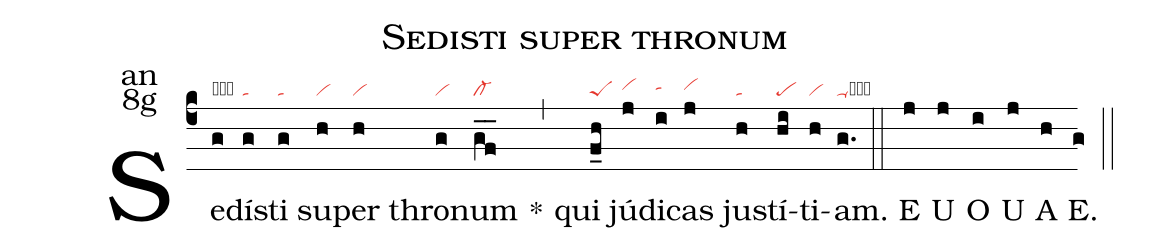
name:Sedisti super thronum;
office-part:an;
mode:8g;
nabc-lines:1;
%%
(c4)Se(g|obta)dí(g|ta)sti(g|ta) su(h|vi)per(h|vi) thro(g|vi)num(gf__|cl-) <sp>*</sp>(,) qui(f_h|peS) jú(j|vihh)di(i|tahh)cas(j|vihh) ju(h|ta)stí(hi|pe)ti(h|vi)am.(g.|ta-cb) (::) <eu>E(j) U(j) O(i) U(j) A(h) E.</eu>(g) (::)
